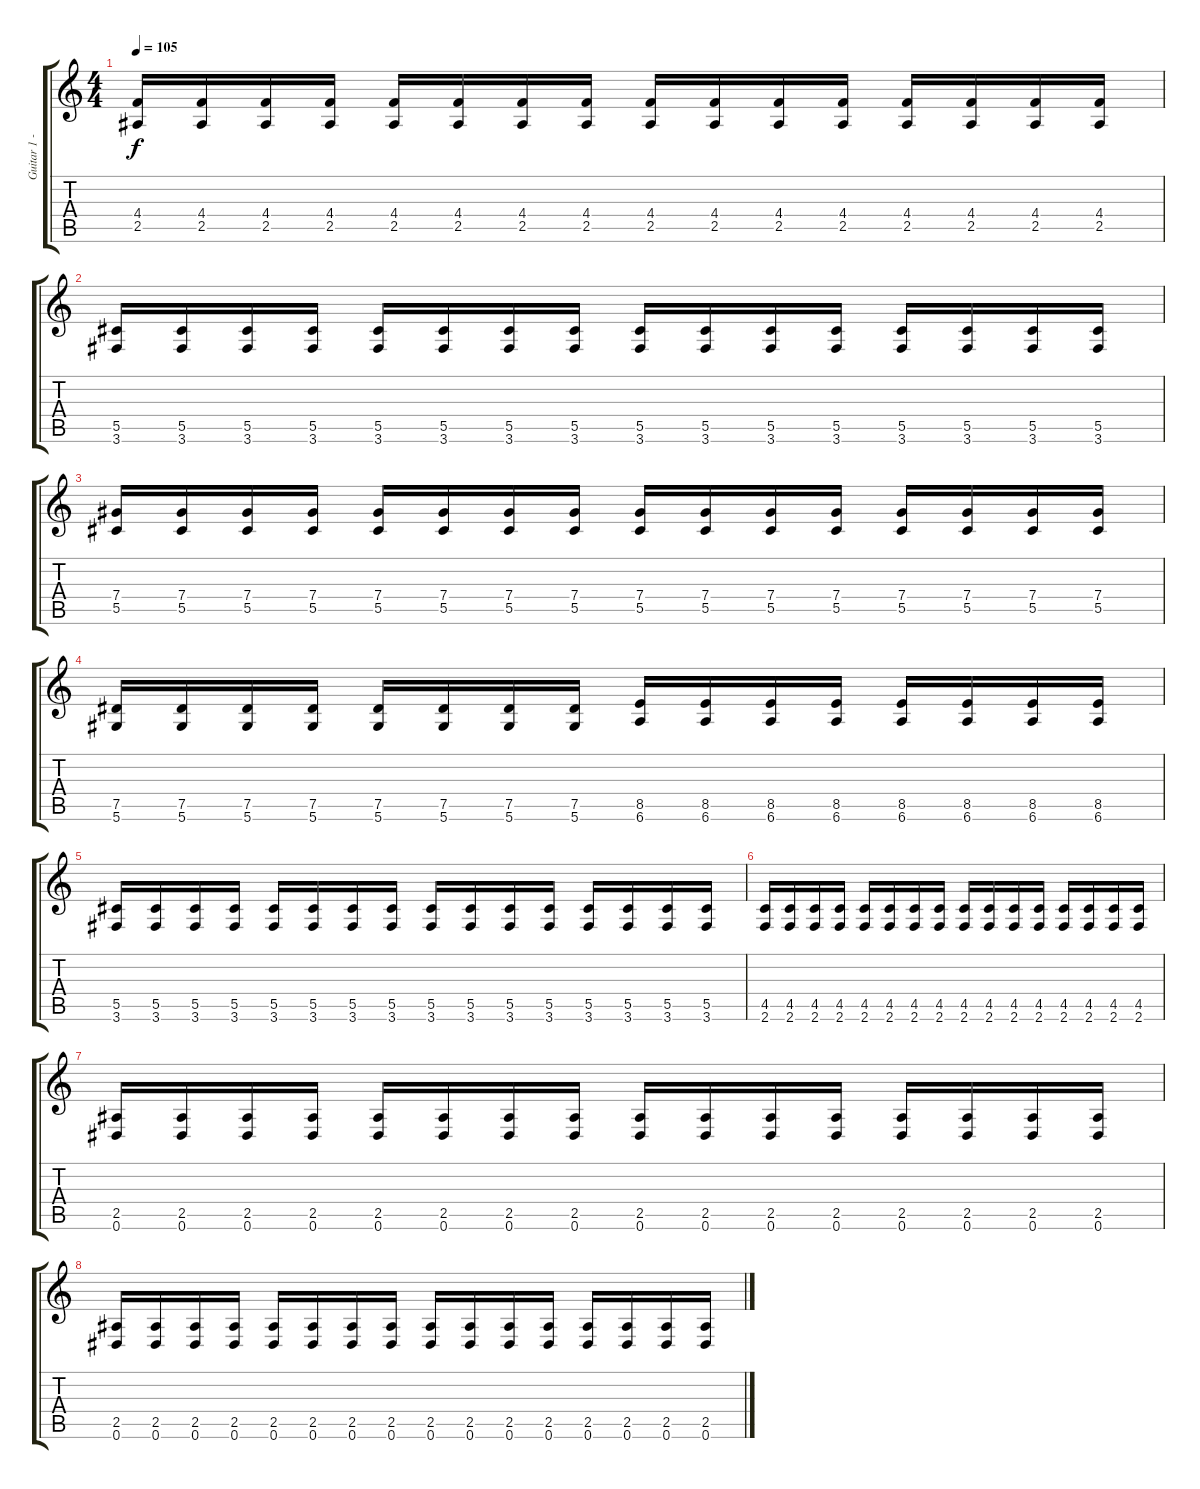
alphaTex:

\track ("Guitar 1 - BG" "Guitar 1 -") {instrument overdrivenguitar}
\staff {score tabs}
\tuning (Eb4 Bb3 Gb3 Db3 Ab2 Eb2) {hide}
\ts (4 4)
\tempo 105
\clef g2
\ks c
(4.4 2.5).16{dy f} (4.4 2.5).16 (4.4 2.5).16 (4.4 2.5).16 (4.4 2.5).16 (4.4 2.5).16 (4.4 2.5).16 (4.4 2.5).16 (4.4 2.5).16 (4.4 2.5).16 (4.4 2.5).16 (4.4 2.5).16 (4.4 2.5).16 (4.4 2.5).16 (4.4 2.5).16 (4.4 2.5).16 |
(5.5 3.6).16 (5.5 3.6).16 (5.5 3.6).16 (5.5 3.6).16 (5.5 3.6).16 (5.5 3.6).16 (5.5 3.6).16 (5.5 3.6).16 (5.5 3.6).16 (5.5 3.6).16 (5.5 3.6).16 (5.5 3.6).16 (5.5 3.6).16 (5.5 3.6).16 (5.5 3.6).16 (5.5 3.6).16 |
(7.4 5.5).16 (7.4 5.5).16 (7.4 5.5).16 (7.4 5.5).16 (7.4 5.5).16 (7.4 5.5).16 (7.4 5.5).16 (7.4 5.5).16 (7.4 5.5).16 (7.4 5.5).16 (7.4 5.5).16 (7.4 5.5).16 (7.4 5.5).16 (7.4 5.5).16 (7.4 5.5).16 (7.4 5.5).16 |
(7.5 5.6).16 (7.5 5.6).16 (7.5 5.6).16 (7.5 5.6).16 (7.5 5.6).16 (7.5 5.6).16 (7.5 5.6).16 (7.5 5.6).16 (8.5 6.6).16 (8.5 6.6).16 (8.5 6.6).16 (8.5 6.6).16 (8.5 6.6).16 (8.5 6.6).16 (8.5 6.6).16 (8.5 6.6).16 |
(5.5 3.6).16 (5.5 3.6).16 (5.5 3.6).16 (5.5 3.6).16 (5.5 3.6).16 (5.5 3.6).16 (5.5 3.6).16 (5.5 3.6).16 (5.5 3.6).16 (5.5 3.6).16 (5.5 3.6).16 (5.5 3.6).16 (5.5 3.6).16 (5.5 3.6).16 (5.5 3.6).16 (5.5 3.6).16 |
(4.5 2.6).16 (4.5 2.6).16 (4.5 2.6).16 (4.5 2.6).16 (4.5 2.6).16 (4.5 2.6).16 (4.5 2.6).16 (4.5 2.6).16 (4.5 2.6).16 (4.5 2.6).16 (4.5 2.6).16 (4.5 2.6).16 (4.5 2.6).16 (4.5 2.6).16 (4.5 2.6).16 (4.5 2.6).16 |
(2.5 0.6).16 (2.5 0.6).16 (2.5 0.6).16 (2.5 0.6).16 (2.5 0.6).16 (2.5 0.6).16 (2.5 0.6).16 (2.5 0.6).16 (2.5 0.6).16 (2.5 0.6).16 (2.5 0.6).16 (2.5 0.6).16 (2.5 0.6).16 (2.5 0.6).16 (2.5 0.6).16 (2.5 0.6).16 |
(2.5 0.6).16 (2.5 0.6).16 (2.5 0.6).16 (2.5 0.6).16 (2.5 0.6).16 (2.5 0.6).16 (2.5 0.6).16 (2.5 0.6).16 (2.5 0.6).16 (2.5 0.6).16 (2.5 0.6).16 (2.5 0.6).16 (2.5 0.6).16 (2.5 0.6).16 (2.5 0.6).16 (2.5 0.6).16
